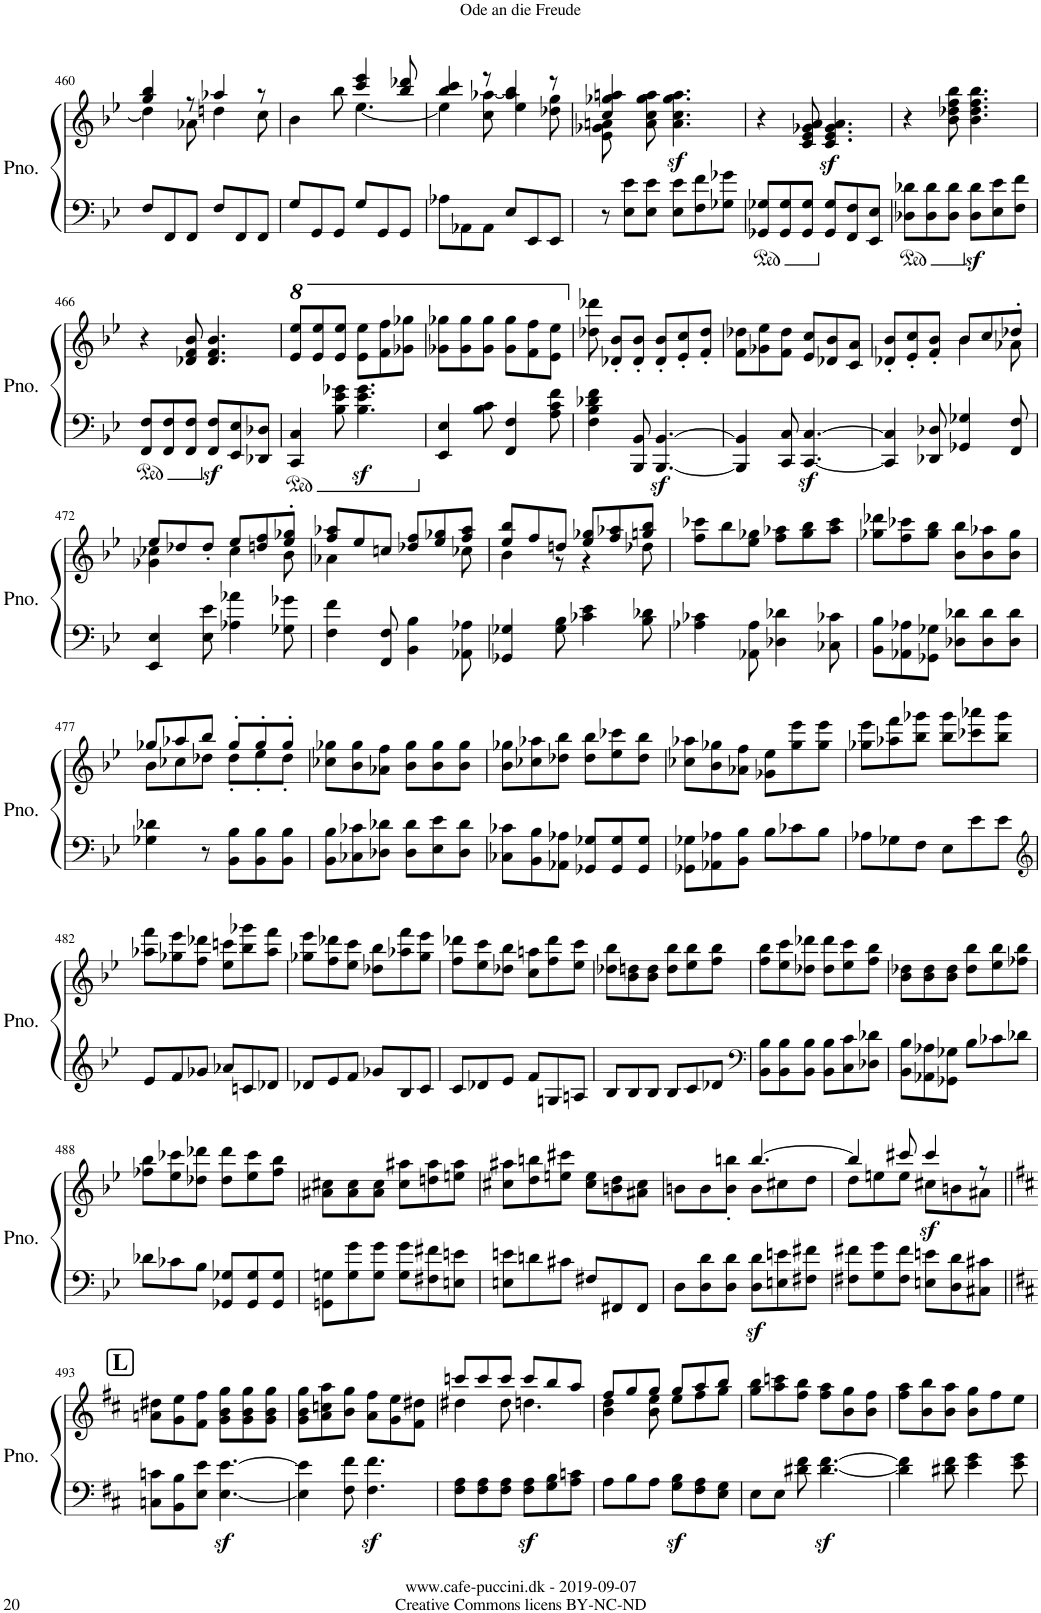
**kern	**kern	**dynam
*part1	*part1	*part1
*staff2	*staff1	*staff1/2
*I"Piano	*	*
*I'Pno.	*	*
!!LO:PB:g=z
*clefF4	*clefG2	*
*k[b-e-]	*k[b-e-]	*
*M6/8	*M6/8	*
=460	=460	=460
*	*^	*
8F/L	4gg/ 4bb-/	4dd-\]	.
8FF/	.	.	.
8FF/J	8r	8a-X\	.
8F/L	4aa-X/	4ddn\	.
8FF/	.	.	.
8FF/J	8r	8cc\	.
=461	=461	=461	=461
8G/L	4.ryy	4b-\	.
8GG/	.	.	.
8GG/J	.	8bb-\	.
8G/L	4ccc/ 4eee-/	[4.ee-\	.
8GG/	.	.	.
8GG/J	8bb-/ 8ddd-X/	.	.
=462	=462	=462	=462
8A-X\L	4bb-/ 4ccc/	4ee-\]	.
8AA-X\	.	.	.
8AA-\J	8r	8cc\ [8aa-X\	.
8E-/L	4bb-/	4ee-\ 4aa-\]	.
8EE-/	.	.	.
8EE-/J	8r	8dd-X\ 8gg\	.
=463	=463	=463	=463
8r	4cc/ 4gg-X/ 4aan/	8e-\ 8g-X\ 8an\	.
8E-\ 8e-\L	.	8ryy	.
8E-\ 8e-\J	8a\ 8cc\ 8gg-\ 8aa\	2ryy	.
!	!	!	!LO:DY:b
8E-\ 8e-\L	4.a\ 4.cc\ 4.gg-\ 4.aa\	.	sf
8F\ 8f\	.	.	.
8G-X\ 8g-X\J	.	.	.
*	*v	*v	*
=464	=464	=464
8GG-X/ 8G-X/L	4r	.
8GG-/ 8G-/	.	.
8GG-/ 8G-/J	8c/ 8e-/ 8g-X/ 8a/	.
8GG-/ 8G-/L	4.c/z< 4.e-/z< 4.g-/z< 4.a/z<	.
8FF/ 8F/	.	.
8EE-/ 8E-/J	.	.
=465	=465	=465
8D-X\ 8d-X\L	4r	.
8D-\ 8d-\	.	.
8D-\ 8d-\J	8b-\ 8dd-X\ 8ff\ 8bb-\	.
8D-\z< 8d-\z<L	4.b-\ 4.dd-\ 4.ff\ 4.bb-\	.
8E-\ 8e-\	.	.
8F\ 8f\J	.	.
!!LO:LB:g=z
=466	=466	=466
8FF/ 8F/L	4r	.
8FF/ 8F/	.	.
8FF/ 8F/J	8d-X/ 8f/ 8b-/	.
8FF/z< 8F/z<L	4.d-/ 4.f/ 4.b-/	.
8EE-/ 8E-/	.	.
8DD-X/ 8D-X/J	.	.
=467	=467	=467
*	*8va	*
4CC/ 4C/	8ee-/ 8eee-/L	.
.	8ee-/ 8eee-/	.
8B-\ 8e-\ 8g-X\	8ee-/ 8eee-/J	.
4.B-\z< 4.e-\z< 4.g-\z<	8ee-\ 8eee-\L	.
.	8ff\ 8fff\	.
.	8gg-X\ 8ggg-X\J	.
=468	=468	=468
4EE-/ 4E-/	8gg-X\ 8ggg-X\L	.
.	8gg-\ 8ggg-\	.
8B-\ 8c\	8gg-\ 8ggg-\J	.
4FF/ 4F/	8gg-\ 8ggg-\L	.
.	8ff\ 8fff\	.
8A\ 8c\ 8f\	8ee-\ 8eee-\J	.
=469	=469	=469
*	*X8va	*
4F\ 4B-\ 4d-X\ 4f\	8dd-X\ 8ddd-X\	.
.	8d-X/' 8b-/'L	.
8BBB-/ 8BB-/	8d-/' 8b-/'J	.
[4.BBB-/z< [4.BB-/z<	8d-/' 8b-/'L	.
.	8e-/' 8cc/'	.
.	8f/' 8dd-/'J	.
=470	=470	=470
4BBB-/] 4BB-/]	8f\ 8dd-X\L	.
.	8g-X\ 8ee-\	.
8CC/ 8C/	8f\ 8dd-\J	.
[4.CC/z< [4.C/z<	8e-/ 8cc/L	.
.	8d-X/ 8b-/	.
.	8c/ 8a/J	.
=471	=471	=471
*	*^	*
4CC/] 4C/]	8d-X/' 8b-/'L	4.ryy	.
.	8e-/' 8cc/'	.	.
8DD-X/ 8D-X/	8f/' 8b-/'J	.	.
4GG-X/ 4G-X/	8b-/L	4b-\	.
.	8cc/	.	.
8FF/ 8F/	8dd-X'/J	8a-X\	.
!!LO:LB:g=z	!!
=472	=472	=472	=472
4EE-/ 4E-/	8ee-/L	4g-X\ 4cc-X\	.
.	8dd-X/	.	.
8E-\ 8e-\	8dd-'/J	8ryy	.
4A-X\ 4a-X\	8ee-/L	4cc-\	.
.	8ddn/ 8ff/	.	.
8G-X\ 8g-X\	8ee-/' 8gg-X/'J	8b-\	.
=473	=473	=473	=473
4F\ 4f\	8ff/ 8aa-X/L	4a-X\	.
.	8ee-/	.	.
8FF/ 8F/	8ccn/J	8ryy	.
4BB-\ 4B-\	8dd-X/ 8ff/L	4ryy	.
.	8ee-/ 8gg-X/	.	.
8AA-X\ 8A-X\	8ff/ 8aa-/J	8cc-X\	.
=474	=474	=474	=474
4GG-X/ 4G-X/	8ee-/ 8bb-/L	4b-\	.
.	8ff/	.	.
8G-\ 8B-\	8ddn/J	8r	.
4c-X\ 4e-\	8ee-/ 8gg-X/L	4r	.
.	8ff/ 8aa-X/	.	.
8B-\ 8d-X\	8ggn/ 8bb-/J	8dd-X\	.
*	*v	*v	*
=475	=475	=475
4A-X\ 4c-X\	8ff\ 8ccc-X\L	.
.	8bb-\	.
8AA-X\ 8A-\	8ee-\ 8gg-X\J	.
4D-X\ 4d-X\	8ff\ 8aa-X\L	.
.	8gg-\ 8bb-\	.
8C-X\ 8c-X\	8aa-\ 8ccc-\J	.
=476	=476	=476
8BB-\ 8B-\L	8gg-X\ 8ddd-X\L	.
8AA-X\ 8A-X\	8ff\ 8ccc-X\	.
8GG-X\ 8G-X\J	8gg-\ 8bb-\J	.
8D-X\ 8d-X\L	8b-\ 8bb-\L	.
8D-\ 8d-\	8b-\ 8aa-X\	.
8D-\ 8d-\J	8b-\ 8gg-\J	.
!!LO:LB:g=z
=477	=477	=477
*	*^	*
4G-X\ 4d-X\	8gg-X/L	8b-\L	.
.	8aa-X/	8cc-X\	.
8r	8bb-/J	8dd-X\J	.
8BB-\ 8B-\L	8gg-'/L	8dd-'\L	.
8BB-\ 8B-\	8gg-'/	8ee-'\	.
8BB-\ 8B-\J	8gg-'/J	8dd-'\J	.
*	*v	*v	*
=478	=478	=478
8BB-\ 8B-\L	8cc-X\ 8gg-X\L	.
8C-X\ 8c-X\	8b-\ 8gg-\	.
8D-X\ 8d-X\J	8a-X\ 8ff\J	.
8D-\ 8d-\L	8b-\ 8gg-\L	.
8E-\ 8e-\	8b-\ 8gg-\	.
8D-\ 8d-\J	8b-\ 8gg-\J	.
=479	=479	=479
8C-X\ 8c-X\L	8b-\ 8gg-X\L	.
8BB-\ 8B-\	8cc-X\ 8aa-X\	.
8AA-X\ 8A-X\J	8dd-X\ 8bb-\J	.
8GG-X/ 8G-X/L	8dd-\ 8bb-\L	.
8GG-/ 8G-/	8ee-\ 8ccc-X\	.
8GG-/ 8G-/J	8dd-\ 8bb-\J	.
=480	=480	=480
8GG-X\ 8G-X\L	8cc-X\ 8aa-X\L	.
8AA-X\ 8A-X\	8b-\ 8gg-X\	.
8BB-\ 8B-\J	8a-X\ 8ff\J	.
8B-\L	8g-X\ 8ee-\L	.
8c-X\	8gg-\ 8eee-\	.
8B-\J	8gg-\ 8eee-\J	.
=481	=481	=481
8A-X\L	8gg-X\ 8eee-\L	.
8G-X\	8aa-X\ 8fff\	.
8F\J	8bb-\ 8ggg-X\J	.
8E-\L	8bb-\ 8ggg-\L	.
8e-\	8ccc-X\ 8aaa-X\	.
8e-\J	8bb-\ 8ggg-\J	.
!!LO:LB:g=z
=482	=482	=482
*clefG2	*	*
8e-/L	8aa-X\ 8fff\L	.
8f/	8gg-X\ 8eee-\	.
8g-X/J	8ff\ 8ddd-X\J	.
8a-X/L	8ee-\ 8cccn\L	.
8cn/	8bb-\ 8ggg-X\	.
8d-X/J	8aa-\ 8fff\J	.
=483	=483	=483
8d-X/L	8gg-X\ 8eee-\L	.
8e-/	8ff\ 8ddd-X\	.
8f/J	8ee-\ 8ccc\J	.
8g-X/L	8dd-X\ 8bb-\L	.
8B-/	8aa-X\ 8fff\	.
8c/J	8gg-\ 8eee-\J	.
=484	=484	=484
8c/L	8ff\ 8ddd-X\L	.
8d-X/	8ee-\ 8ccc\	.
8e-/J	8dd-X\ 8bb-\J	.
8f/L	8cc\ 8aan\L	.
8Gn/	8ff\ 8ddd-\	.
8An/J	8ee-\ 8ccc\J	.
=485	=485	=485
8B-/L	8dd-X\ 8bb-\L	.
8B-/	8b-\ 8ddn\	.
8B-/J	8b-\ 8dd\J	.
8B-/L	8dd\ 8bb-\L	.
8c/	8ee-\ 8bb-\	.
8d-X/J	8ff\ 8bb-\J	.
=486	=486	=486
*clefF4	*	*
8BB-\ 8B-\L	8ff\ 8bb-\L	.
8BB-\ 8B-\	8ee-\ 8ccc\	.
8BB-\ 8B-\J	8dd-X\ 8ddd-X\J	.
8BB-\ 8B-\L	8dd-\ 8ddd-\L	.
8C\ 8c\	8ee-\ 8ccc\	.
8D-X\ 8d-X\J	8ff\ 8bb-\J	.
=487	=487	=487
8BB-\ 8B-\L	8b-\ 8dd-X\L	.
8AA-X\ 8A-X\	8b-\ 8dd-\	.
8GG-X\ 8G-X\J	8b-\ 8dd-\J	.
8B-\L	8dd-\ 8bb-\L	.
8c-X\	8ee-\ 8bb-\	.
8d-X\J	8ff-X\ 8bb-\J	.
!!LO:LB:g=z
=488	=488	=488
8d-X\L	8ff-X\ 8bb-\L	.
8c-X\	8ee-\ 8ccc-X\	.
8B-\J	8dd-X\ 8ddd-X\J	.
8GG-X/ 8G-X/L	8dd-\ 8ddd-\L	.
8GG-/ 8G-/	8ee-\ 8ccc-\	.
8GG-/ 8G-/J	8ff-\ 8bb-\J	.
=489	=489	=489
8GGn\ 8Gn\L	8a#X\ 8cc#X\L	.
8G\ 8g\	8a#\ 8cc#\	.
8G\ 8g\J	8a#\ 8cc#\J	.
8G\ 8g\L	8cc#\ 8aa#X\L	.
8F#X\ 8f#X\	8ddn\ 8aa#\	.
8En\ 8en\J	8een\ 8aa#\J	.
=490	=490	=490
8En\ 8en\L	8cc#X\ 8aa#X\L	.
8dn\	8dd\ 8bbn\	.
8c#X\J	8een\ 8ccc#X\J	.
8F#X/L	8cc#\ 8ee\L	.
8FF#X/	8bn\ 8dd\	.
8FF#/J	8a#X\ 8cc#\J	.
=491	=491	=491
*	*^	*
8D\L	4.ryy	8bn\L	.
8D\ 8d\	.	8b\	.
8D\ 8d\J	.	8b\' 8bbn\'J	.
8D\z< 8d\z<L	[4.bb/	8b\L	.
8En\ 8en\	.	8cc#X\	.
8F#X\ 8f#X\J	.	8dd\J	.
=492	=492	=492	=492
8F#X\ 8f#X\L	4bb/]	8dd\L	.
8G\ 8g\	.	8een\	.
8F#\ 8f#\J	8ccc#X/	8ee\J	.
!	!	!	!LO:DY:b
8En\ 8en\L	4ccc#/	8cc#X\L	sf
8D\ 8d\	.	8bn\	.
8C#X\ 8c#X\J	8r	8a#X\J	.
*	*v	*v	*
!!LO:LB:g=z
=493||	=493||	=493||
*k[f#c#]	*k[f#c#]	*
8Cn\ 8cn\L	8an\ 8dd#X\L	.
8BB\ 8B\	8g\ 8ee\	.
8E\ 8e\J	8f#\ 8ff#\J	.
[4.E\z< [4.e\z<	8g\ 8b\ 8gg\L	.
.	8g\ 8b\ 8gg\	.
.	8g\ 8b\ 8gg\J	.
=494	=494	=494
4E\] 4e\]	8g\ 8b\ 8gg\L	.
.	8a\ 8ccn\ 8aa\	.
8F#\ 8f#\	8b\ 8gg\J	.
4.F#\z< 4.f#\z<	8a\ 8ff#\L	.
.	8g\ 8ee\	.
.	8f#\ 8dd#X\J	.
=495	=495	=495
*	*^	*
8F#\ 8A\L	8cccn/L	4dd#X\	.
8F#\ 8A\	8ccc/	.	.
8F#\ 8A\J	8ccc/J	8dd#\	.
8F#\z< 8A\z<L	8ccc/L	4.ddn\	.
8G\ 8B\	8bb/	.	.
8A\ 8cn\J	8aa/J	.	.
=496	=496	=496	=496
8A\L	8ff#/L	4b\ 4dd\	.
8B\	8gg/	.	.
8A\J	8gg/J	8b\ 8ee\	.
8G\z< 8B\z<L	8gg/L	8ee\L	.
8F#\ 8A\	8aa/	8ff#\	.
8E\ 8G\J	8bb/J	8gg\J	.
*	*v	*v	*
=497	=497	=497
8E\L	8gg\ 8bb\L	.
8E\J	8aa\ 8cccn\	.
8d#X\ 8f#\	8ff#\ 8bb\J	.
[4.d#\z< [4.f#\z<	8ff#\ 8aa\L	.
.	8b\ 8gg\	.
.	8b\ 8ff#\J	.
=498	=498	=498
4d#\] 4f#\]	8ff#\ 8aa\L	.
.	8b\ 8bb\	.
8d#X\ 8f#\	8b\ 8aa\J	.
4e\ 4g\	8b\ 8gg\L	.
.	8ff#\	.
8e\ 8g\	8ee\J	.
=	=	=
*-	*-	*-
